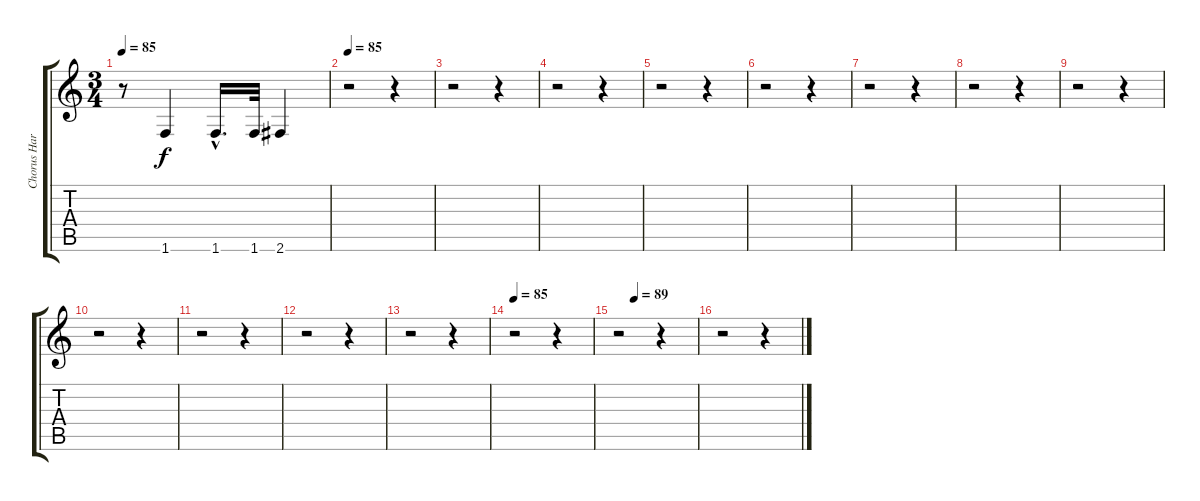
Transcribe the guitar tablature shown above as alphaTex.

\track ("Chorus Harm." "Chorus Har") {instrument fretlessbass}
\staff {score tabs}
\tuning (E4 B3 G3 D3 A2 E2) {hide}
\ts (3 4)
\tempo 85
\clef g2
\ks c
r.8{dy f} 1.6.4 1.6{hac}.16{d} 1.6.32 2.6.4 |
\tempo 85
r.2 r.4 |
r.2 r.4 |
r.2 r.4 |
r.2 r.4 |
r.2 r.4 |
r.2 r.4 |
r.2 r.4 |
r.2 r.4 |
r.2 r.4 |
r.2 r.4 |
r.2 r.4 |
r.2 r.4 |
\tempo 85
r.2 r.4 |
\tempo (89 0.20833333333333334)
r.2 r.4 |
r.2 r.4
